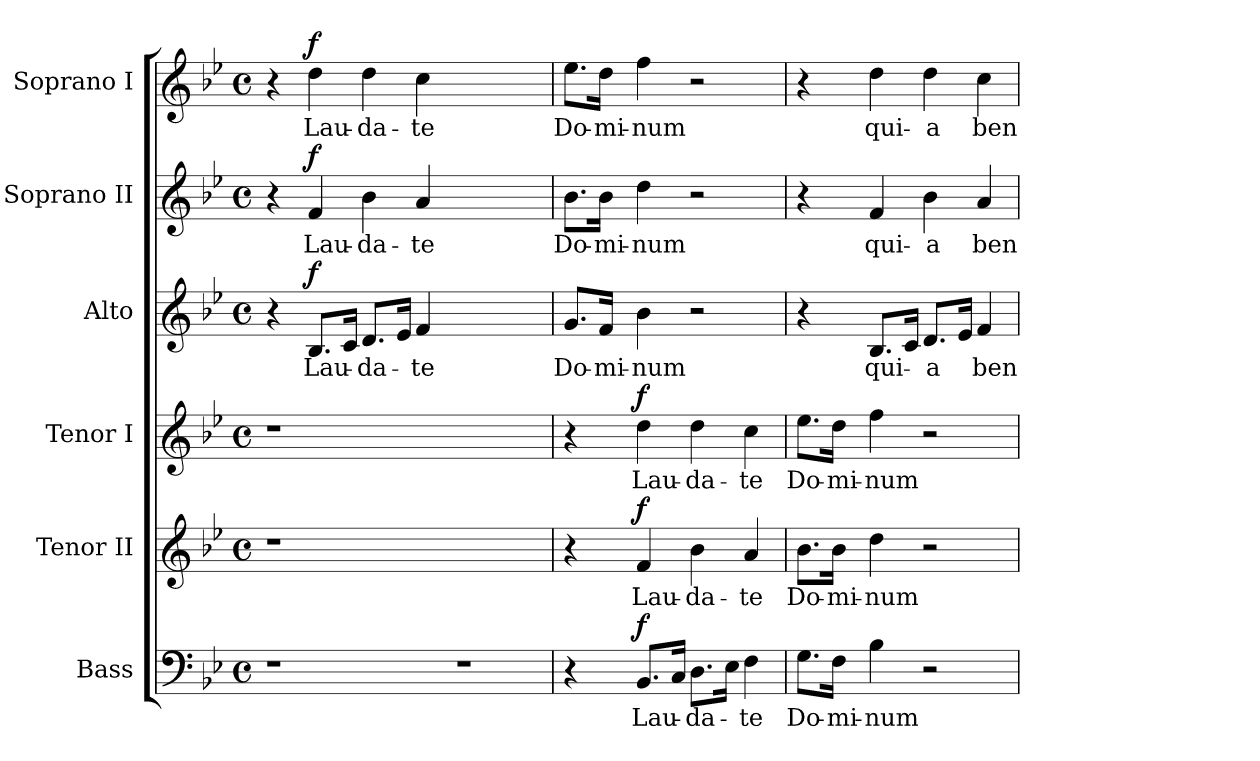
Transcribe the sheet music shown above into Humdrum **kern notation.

**kern	**text	**dynam	**kern	**text	**dynam	**kern	**text	**dynam	**kern	**text	**dynam	**kern	**text	**dynam	**kern	**text	**dynam
*part6	*part6	*part6	*part5	*part5	*part5	*part4	*part4	*part4	*part3	*part3	*part3	*part2	*part2	*part2	*part1	*part1	*part1
*staff6	*staff6	*staff6	*staff5	*staff5	*staff5	*staff4	*staff4	*staff4	*staff3	*staff3	*staff3	*staff2	*staff2	*staff2	*staff1	*staff1	*staff1
*I"Bass	*	*	*I"Tenor II	*	*	*I"Tenor I	*	*	*I"Alto	*	*	*I"Soprano II	*	*	*I"Soprano I	*	*
*I'B.	*	*	*I'T. II	*	*	*I'T. I	*	*	*I'A.	*	*	*I'S. II	*	*	*I'S. I	*	*
!!LO:PB:g=z
*clefF4	*	*	*clefG2	*	*	*clefG2	*	*	*clefG2	*	*	*clefG2	*	*	*clefG2	*	*
*	*	*	*ITrd7c12	*	*	*ITrd7c12	*	*	*	*	*	*	*	*	*	*	*
*k[b-e-]	*	*	*k[b-e-]	*	*	*k[b-e-]	*	*	*k[b-e-]	*	*	*k[b-e-]	*	*	*k[b-e-]	*	*
*B-:	*	*	*B-:	*	*	*B-:	*	*	*B-:	*	*	*B-:	*	*	*B-:	*	*
*M4/4	*	*	*M4/4	*	*	*M4/4	*	*	*M4/4	*	*	*M4/4	*	*	*M4/4	*	*
*met(c)	*	*	*met(c)	*	*	*met(c)	*	*	*met(c)	*	*	*met(c)	*	*	*met(c)	*	*
*MM70	*	*	*MM70	*	*	*MM70	*	*	*MM70	*	*	*MM70	*	*	*MM70	*	*
=1	=1	=1	=1	=1	=1	=1	=1	=1	=1	=1	=1	=1	=1	=1	=1	=1	=1
1r	.	.	1r	.	.	1r	.	.	4r	.	.	4r	.	.	4r	.	.
!	!	!	!	!	!	!	!	!	!	!LO:LY:b:color=#000000	!	!	!	!	!	!	!
!	!	!	!	!	!	!	!	!	!	!	!	!	!LO:LY:b:color=#000000	!	!	!	!
!	!	!	!	!	!	!	!	!	!	!	!	!	!	!	!	!LO:LY:b:color=#000000	!
.	.	.	.	.	.	.	.	.	8.B-i/L	Lau-	f	4fi/	Lau-	f	4ddi\	Lau-	f
.	.	.	.	.	.	.	.	.	16ci/Jk	.	.	.	.	.	.	.	.
!	!	!	!	!	!	!	!	!	!	!LO:LY:b:color=#000000	!	!	!	!	!	!	!
!	!	!	!	!	!	!	!	!	!	!	!	!	!LO:LY:b:color=#000000	!	!	!	!
!	!	!	!	!	!	!	!	!	!	!	!	!	!	!	!	!LO:LY:b:color=#000000	!
.	.	.	.	.	.	.	.	.	8.di/L	-da-	.	4b-i\	-da-	.	4ddi\	-da-	.
.	.	.	.	.	.	.	.	.	16e-i/Jk	.	.	.	.	.	.	.	.
!	!	!	!	!	!	!	!	!	!	!LO:LY:b:color=#000000	!	!	!	!	!	!	!
!	!	!	!	!	!	!	!	!	!	!	!	!	!LO:LY:b:color=#000000	!	!	!	!
!	!	!	!	!	!	!	!	!	!	!	!	!	!	!	!	!LO:LY:b:color=#000000	!
.	.	.	.	.	.	.	.	.	4fi/	-te	.	4ai/	-te	.	4cci\	-te	.
1r	.	.	1ryy	.	.	1ryy	.	.	1ryy	.	.	1ryy	.	.	1ryy	.	.
=2	=2	=2	=2	=2	=2	=2	=2	=2	=2	=2	=2	=2	=2	=2	=2	=2	=2
!	!	!	!	!	!	!	!	!	!	!LO:LY:b:color=#000000	!	!	!	!	!	!	!
!	!	!	!	!	!	!	!	!	!	!	!	!	!LO:LY:b:color=#000000	!	!	!	!
!	!	!	!	!	!	!	!	!	!	!	!	!	!	!	!	!LO:LY:b:color=#000000	!
4r	.	.	4r	.	.	4r	.	.	8.gi/L	Do-	.	8.b-i\L	Do-	.	8.ee-i\L	Do-	.
!	!	!	!	!	!	!	!	!	!	!LO:LY:b:color=#000000	!	!	!	!	!	!	!
!	!	!	!	!	!	!	!	!	!	!	!	!	!LO:LY:b:color=#000000	!	!	!	!
!	!	!	!	!	!	!	!	!	!	!	!	!	!	!	!	!LO:LY:b:color=#000000	!
.	.	.	.	.	.	.	.	.	16fi/Jk	-mi-	.	16b-i\Jk	-mi-	.	16ddi\Jk	-mi-	.
!	!LO:LY:b:color=#000000	!	!	!	!	!	!	!	!	!	!	!	!	!	!	!	!
!	!	!	!	!LO:LY:b:color=#000000	!	!	!	!	!	!	!	!	!	!	!	!	!
!	!	!	!	!	!	!	!LO:LY:b:color=#000000	!	!	!	!	!	!	!	!	!	!
!	!	!	!	!	!	!	!	!	!	!LO:LY:b:color=#000000	!	!	!	!	!	!	!
!	!	!	!	!	!	!	!	!	!	!	!	!	!LO:LY:b:color=#000000	!	!	!	!
!	!	!	!	!	!	!	!	!	!	!	!	!	!	!	!	!LO:LY:b:color=#000000	!
8.BB-i/L	Lau-	f	4Fi/	Lau-	f	4di\	Lau-	f	4b-i\	-num	.	4ddi\	-num	.	4ffi\	-num	.
16Ci/Jk	.	.	.	.	.	.	.	.	.	.	.	.	.	.	.	.	.
!	!LO:LY:b:color=#000000	!	!	!	!	!	!	!	!	!	!	!	!	!	!	!	!
!	!	!	!	!LO:LY:b:color=#000000	!	!	!	!	!	!	!	!	!	!	!	!	!
!	!	!	!	!	!	!	!LO:LY:b:color=#000000	!	!	!	!	!	!	!	!	!	!
8.Di\L	-da-	.	4B-i\	-da-	.	4di\	-da-	.	2r	.	.	2r	.	.	2r	.	.
16E-i\Jk	.	.	.	.	.	.	.	.	.	.	.	.	.	.	.	.	.
!	!LO:LY:b:color=#000000	!	!	!	!	!	!	!	!	!	!	!	!	!	!	!	!
!	!	!	!	!LO:LY:b:color=#000000	!	!	!	!	!	!	!	!	!	!	!	!	!
!	!	!	!	!	!	!	!LO:LY:b:color=#000000	!	!	!	!	!	!	!	!	!	!
4Fi\	-te	.	4Ai/	-te	.	4ci\	-te	.	.	.	.	.	.	.	.	.	.
=3	=3	=3	=3	=3	=3	=3	=3	=3	=3	=3	=3	=3	=3	=3	=3	=3	=3
!	!LO:LY:b:color=#000000	!	!	!	!	!	!	!	!	!	!	!	!	!	!	!	!
!	!	!	!	!LO:LY:b:color=#000000	!	!	!	!	!	!	!	!	!	!	!	!	!
!	!	!	!	!	!	!	!LO:LY:b:color=#000000	!	!	!	!	!	!	!	!	!	!
8.Gi\L	Do-	.	8.B-i\L	Do-	.	8.e-i\L	Do-	.	4r	.	.	4r	.	.	4r	.	.
!	!LO:LY:b:color=#000000	!	!	!	!	!	!	!	!	!	!	!	!	!	!	!	!
!	!	!	!	!LO:LY:b:color=#000000	!	!	!	!	!	!	!	!	!	!	!	!	!
!	!	!	!	!	!	!	!LO:LY:b:color=#000000	!	!	!	!	!	!	!	!	!	!
16Fi\Jk	-mi-	.	16B-i\Jk	-mi-	.	16di\Jk	-mi-	.	.	.	.	.	.	.	.	.	.
!	!LO:LY:b:color=#000000	!	!	!	!	!	!	!	!	!	!	!	!	!	!	!	!
!	!	!	!	!LO:LY:b:color=#000000	!	!	!	!	!	!	!	!	!	!	!	!	!
!	!	!	!	!	!	!	!LO:LY:b:color=#000000	!	!	!	!	!	!	!	!	!	!
!	!	!	!	!	!	!	!	!	!	!LO:LY:b:color=#000000	!	!	!	!	!	!	!
!	!	!	!	!	!	!	!	!	!	!	!	!	!LO:LY:b:color=#000000	!	!	!	!
!	!	!	!	!	!	!	!	!	!	!	!	!	!	!	!	!LO:LY:b:color=#000000	!
4B-i\	-num	.	4di\	-num	.	4fi\	-num	.	8.B-i/L	qui-	.	4fi/	qui-	.	4ddi\	qui-	.
.	.	.	.	.	.	.	.	.	16ci/Jk	.	.	.	.	.	.	.	.
!	!	!	!	!	!	!	!	!	!	!LO:LY:b:color=#000000	!	!	!	!	!	!	!
!	!	!	!	!	!	!	!	!	!	!	!	!	!LO:LY:b:color=#000000	!	!	!	!
!	!	!	!	!	!	!	!	!	!	!	!	!	!	!	!	!LO:LY:b:color=#000000	!
2r	.	.	2r	.	.	2r	.	.	8.di/L	-a	.	4b-i\	-a	.	4ddi\	-a	.
.	.	.	.	.	.	.	.	.	16e-i/Jk	.	.	.	.	.	.	.	.
!	!	!	!	!	!	!	!	!	!	!LO:LY:b:color=#000000	!	!	!	!	!	!	!
!	!	!	!	!	!	!	!	!	!	!	!	!	!LO:LY:b:color=#000000	!	!	!	!
!	!	!	!	!	!	!	!	!	!	!	!	!	!	!	!	!LO:LY:b:color=#000000	!
.	.	.	.	.	.	.	.	.	4fi/	ben-	.	4ai/	ben-	.	4cci\	ben-	.
=	=	=	=	=	=	=	=	=	=	=	=	=	=	=	=	=	=
*-	*-	*-	*-	*-	*-	*-	*-	*-	*-	*-	*-	*-	*-	*-	*-	*-	*-
